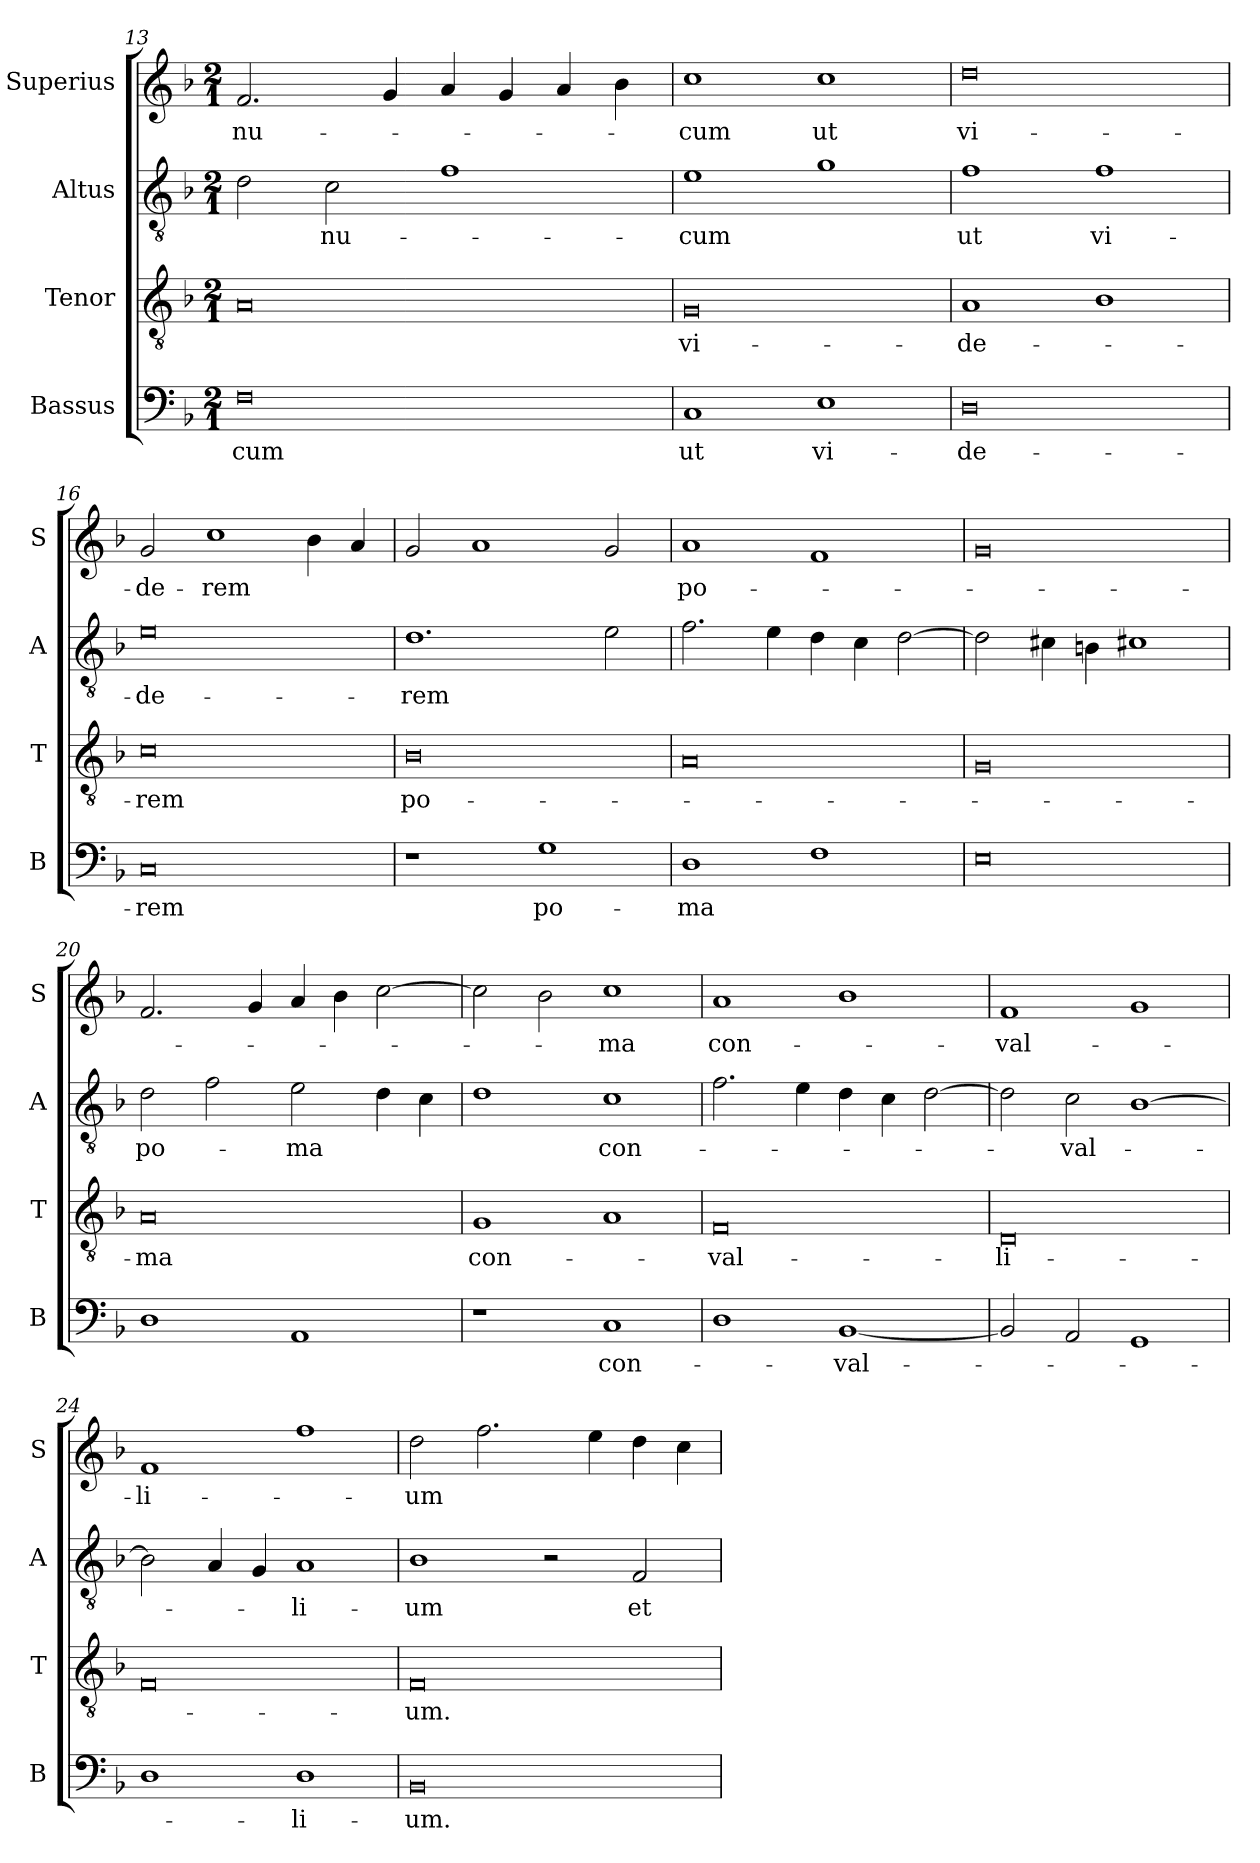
**kern	**text	**kern	**text	**kern	**text	**kern	**text
*part4	*part4	*part3	*part3	*part2	*part2	*part1	*part1
*staff4	*staff4	*staff3	*staff3	*staff2	*staff2	*staff1	*staff1
*I"Bassus	*	*I"Tenor	*	*I"Altus	*	*I"Superius	*
*I'B	*	*I'T	*	*I'A	*	*I'S	*
*clefF4	*	*clefGv2	*	*clefGv2	*	*clefG2	*
*k[b-]	*	*k[b-]	*	*k[b-]	*	*k[b-]	*
*F:	*	*F:	*	*F:	*	*F:	*
*M2/1	*	*M2/1	*	*M2/1	*	*M2/1	*
=13	=13	=13	=13	=13	=13	=13	=13
0F	-cum	0A	.	2d	.	2.f	nu-
.	.	.	.	2c	nu-	.	.
.	.	.	.	.	.	4g	.
.	.	.	.	1f	.	4a	.
.	.	.	.	.	.	4g	.
.	.	.	.	.	.	4a	.
.	.	.	.	.	.	4b-	.
=14	=14	=14	=14	=14	=14	=14	=14
1C	ut	0G	vi-	1e	-cum	1cc	-cum
1E	vi-	.	.	1g	.	1cc	ut
=15	=15	=15	=15	=15	=15	=15	=15
0D	-de-	1A	-de-	1f	ut	0dd	vi-
.	.	1B-	.	1f	vi-	.	.
=16	=16	=16	=16	=16	=16	=16	=16
0C	-rem	0c	-rem	0e	-de-	2g	-de-
.	.	.	.	.	.	1cc	-rem
.	.	.	.	.	.	4b-	.
.	.	.	.	.	.	4a	.
=17	=17	=17	=17	=17	=17	=17	=17
1r	.	0B-	po-	1.d	-rem	2g	.
.	.	.	.	.	.	1a	.
1G	po-	.	.	.	.	.	.
.	.	.	.	2e	.	2g	.
=18	=18	=18	=18	=18	=18	=18	=18
1D	-ma	0A	.	2.f	.	1a	po-
.	.	.	.	4e	.	.	.
1F	.	.	.	4d	.	1f	.
.	.	.	.	4c	.	.	.
.	.	.	.	[2d	.	.	.
=19	=19	=19	=19	=19	=19	=19	=19
0E	.	0G	.	2d]	.	0g	.
.	.	.	.	4c#X	.	.	.
.	.	.	.	4Bn	.	.	.
.	.	.	.	1c#X	.	.	.
=20	=20	=20	=20	=20	=20	=20	=20
1D	.	0A	-ma	2d	po-	2.f	.
.	.	.	.	2f	.	.	.
.	.	.	.	.	.	4g	.
1AA	.	.	.	2e	-ma	4a	.
.	.	.	.	.	.	4b-	.
.	.	.	.	4d	.	[2cc	.
.	.	.	.	4c	.	.	.
=21	=21	=21	=21	=21	=21	=21	=21
1r	.	1G	con-	1d	.	2cc]	.
.	.	.	.	.	.	2b-	.
1C	con-	1A	.	1c	con-	1cc	-ma
=22	=22	=22	=22	=22	=22	=22	=22
1D	.	0F	-val-	2.f	.	1a	con-
.	.	.	.	4e	.	.	.
[1BB-	-val-	.	.	4d	.	1b-	.
.	.	.	.	4c	.	.	.
.	.	.	.	[2d	.	.	.
=23	=23	=23	=23	=23	=23	=23	=23
2BB-]	.	0D	-li-	2d]	.	1f	-val-
2AA	.	.	.	2c	-val-	.	.
1GG	.	.	.	[1B-	.	1g	.
=24	=24	=24	=24	=24	=24	=24	=24
1D	.	0F	.	2B-]	.	1f	-li-
.	.	.	.	4A	.	.	.
.	.	.	.	4G	.	.	.
1D	-li-	.	.	1A	-li-	1ff	.
=25	=25	=25	=25	=25	=25	=25	=25
0BB-	-um.	0F	-um.	1B-	-um	2dd	-um
.	.	.	.	.	.	2.ff	.
.	.	.	.	2r	.	.	.
.	.	.	.	.	.	4ee	.
.	.	.	.	2F	et	4dd	.
.	.	.	.	.	.	4cc	.
=	=	=	=	=	=	=	=
*-	*-	*-	*-	*-	*-	*-	*-
